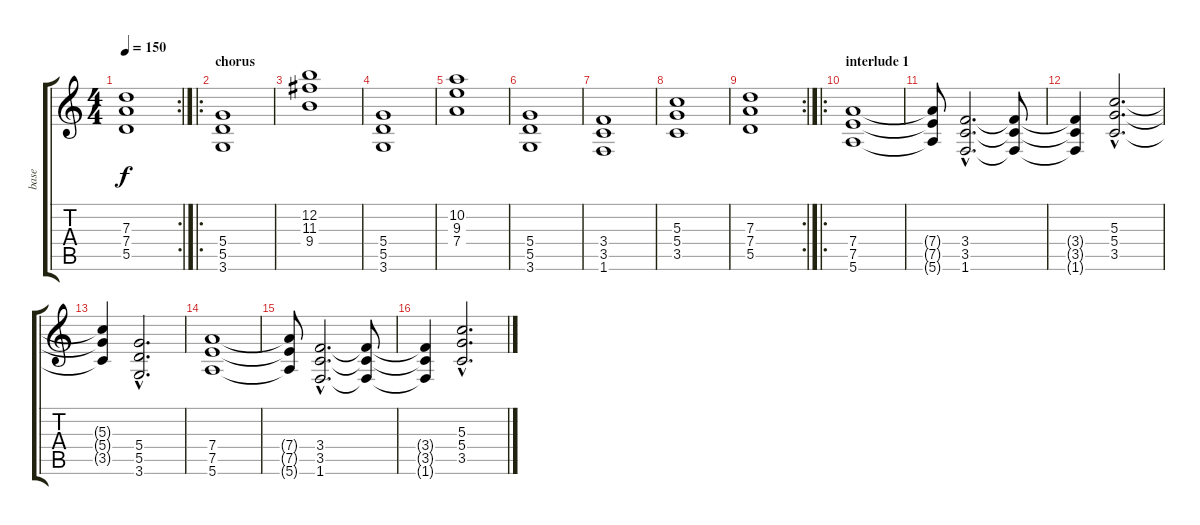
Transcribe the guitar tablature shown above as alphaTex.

\track ("base" "base") {instrument distortionguitar}
\staff {score tabs}
\tuning (E4 B3 G3 D3 A2 E2) {hide}
\rc 2
\ts (4 4)
\tempo 150
\clef g2
\ks c
(7.3 7.4 5.5).1{dy f} |
\ro
\section ("" "chorus")
(5.4 5.5 3.6).1 |
(12.2 11.3 9.4).1 |
(5.4 5.5 3.6).1 |
(10.2 9.3 7.4).1 |
(5.4 5.5 3.6).1 |
(3.4 3.5 1.6).1 |
(5.3 5.4 3.5).1 |
\rc 2
(7.3 7.4 5.5).1 |
\ro
\section ("" "interlude 1")
(7.4 7.5 5.6).1 |
(7.4{t} 7.5{t} 5.6{t}).8 (3.4{hac} 3.5{hac} 1.6{hac}).2{d} (3.4{t} 3.5{t} 1.6{t}).8 |
(3.4{t} 3.5{t} 1.6{t}).4 (5.3{hac} 5.4{hac} 3.5{hac}).2{d} |
(5.3{t} 5.4{t} 3.5{t}).4 (5.4{hac} 5.5{hac} 3.6{hac}).2{d} |
(7.4 7.5 5.6).1 |
(7.4{t} 7.5{t} 5.6{t}).8 (3.4{hac} 3.5{hac} 1.6{hac}).2{d} (3.4{t} 3.5{t} 1.6{t}).8 |
(3.4{t} 3.5{t} 1.6{t}).4 (5.3{hac} 5.4{hac} 3.5{hac}).2{d}
